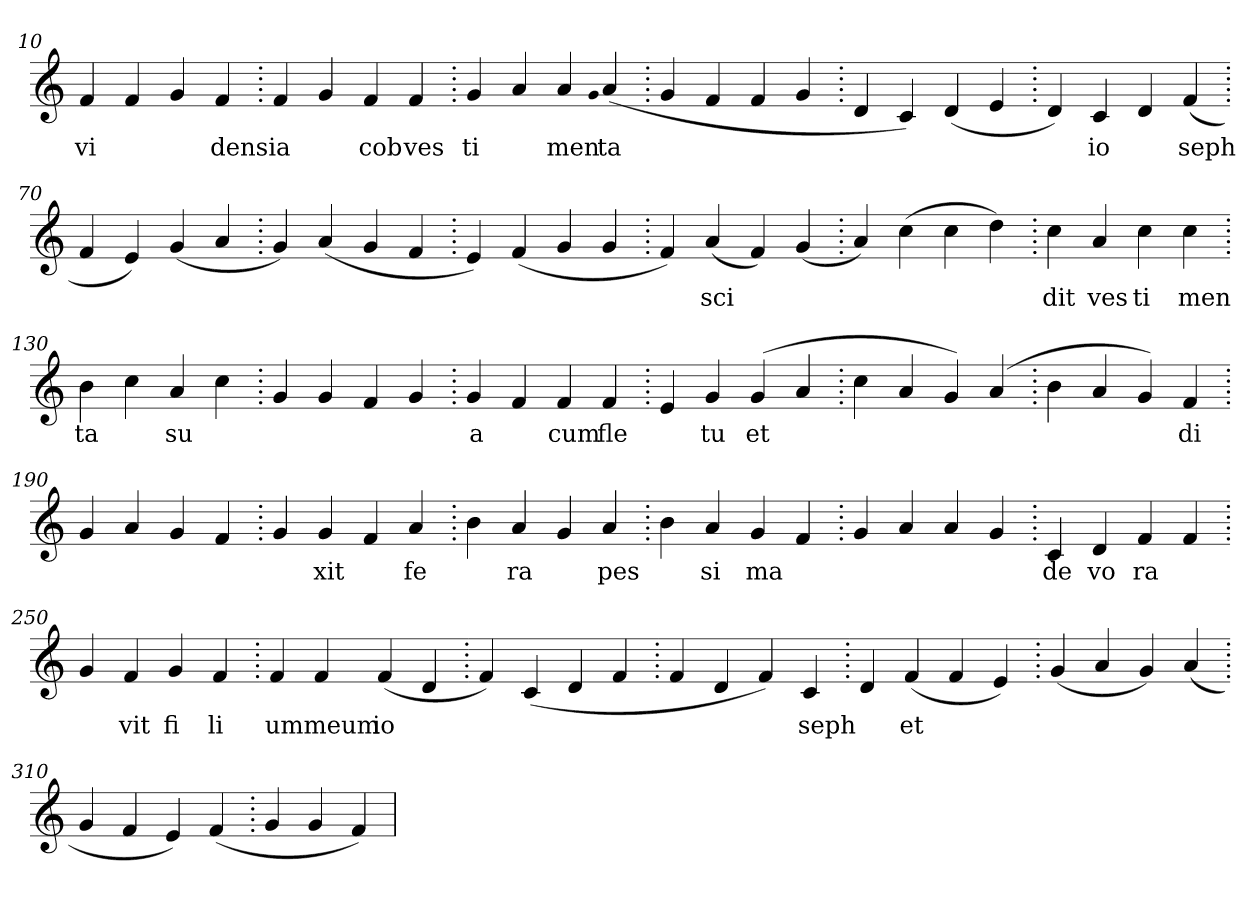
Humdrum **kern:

**kern	**text
*part1	*part1
*staff1	*staff1
*clefG2	*
=10.	=10.
4f	vi
4f	.
4g	.
4f	dens
=20.	=20.
4f	ia
4g	.
4f	cob
4f	ves
=30.	=30.
4g	ti
4a	.
4a	men
qqg	.
(>4a	ta
=40.	=40.
4g	.
4f	.
4f	.
4g	.
=50.	=50.
4d	.
4c)	.
(>4d	.
4e	.
=60.	=60.
4d)	.
4c	io
4d	.
(>4f	seph
=70.	=70.
4f	.
4e)	.
(>4g	.
4a	.
=80.	=80.
4g)	.
(>4a	.
4g	.
4f	.
=90.	=90.
4e)	.
(>4f	.
4g	.
4g	.
=100.	=100.
4f)	.
(>4a	sci
4f)	.
(>4g	.
=110.	=110.
4a)	.
(>4cc	.
4cc	.
4dd)	.
=120.	=120.
4cc	dit
4a	ves
4cc	ti
4cc	men
=130.	=130.
4b	ta
4cc	.
4a	su
4cc	.
=140.	=140.
4g	.
4g	.
4f	.
4g	.
=150.	=150.
4g	a
4f	.
4f	cum
4f	fle
=160.	=160.
4e	.
4g	tu
(>4g	et
4a	.
=170.	=170.
4cc	.
4a	.
4g)	.
(>4a	.
=180.	=180.
4b	.
4a	.
4g)	.
4f	di
=190.	=190.
4g	.
4a	.
4g	.
4f	.
=200.	=200.
4g	.
4g	xit
4f	.
4a	fe
=210.	=210.
4b	.
4a	ra
4g	.
4a	pes
=220.	=220.
4b	.
4a	si
4g	ma
4f	.
=230.	=230.
4g	.
4a	.
4a	.
4g	.
=240.	=240.
4c	de
4d	vo
4f	ra
4f	.
=250.	=250.
4g	.
4f	vit
4g	fi
4f	li
=260.	=260.
4f	um
4f	meum
(>4f	io
4d	.
=270.	=270.
4f)	.
(>4c	.
4d	.
4f	.
=280.	=280.
4f	.
4d	.
4f)	.
4c	seph
=290.	=290.
4d	.
(>4f	et
4f	.
4e)	.
=300.	=300.
(>4g	.
4a	.
4g)	.
(>4a	.
=310.	=310.
4g	.
4f	.
4e)	.
(>4f	.
=320.	=320.
4g	.
4g	.
4f)	.
=	=
*-	*-
